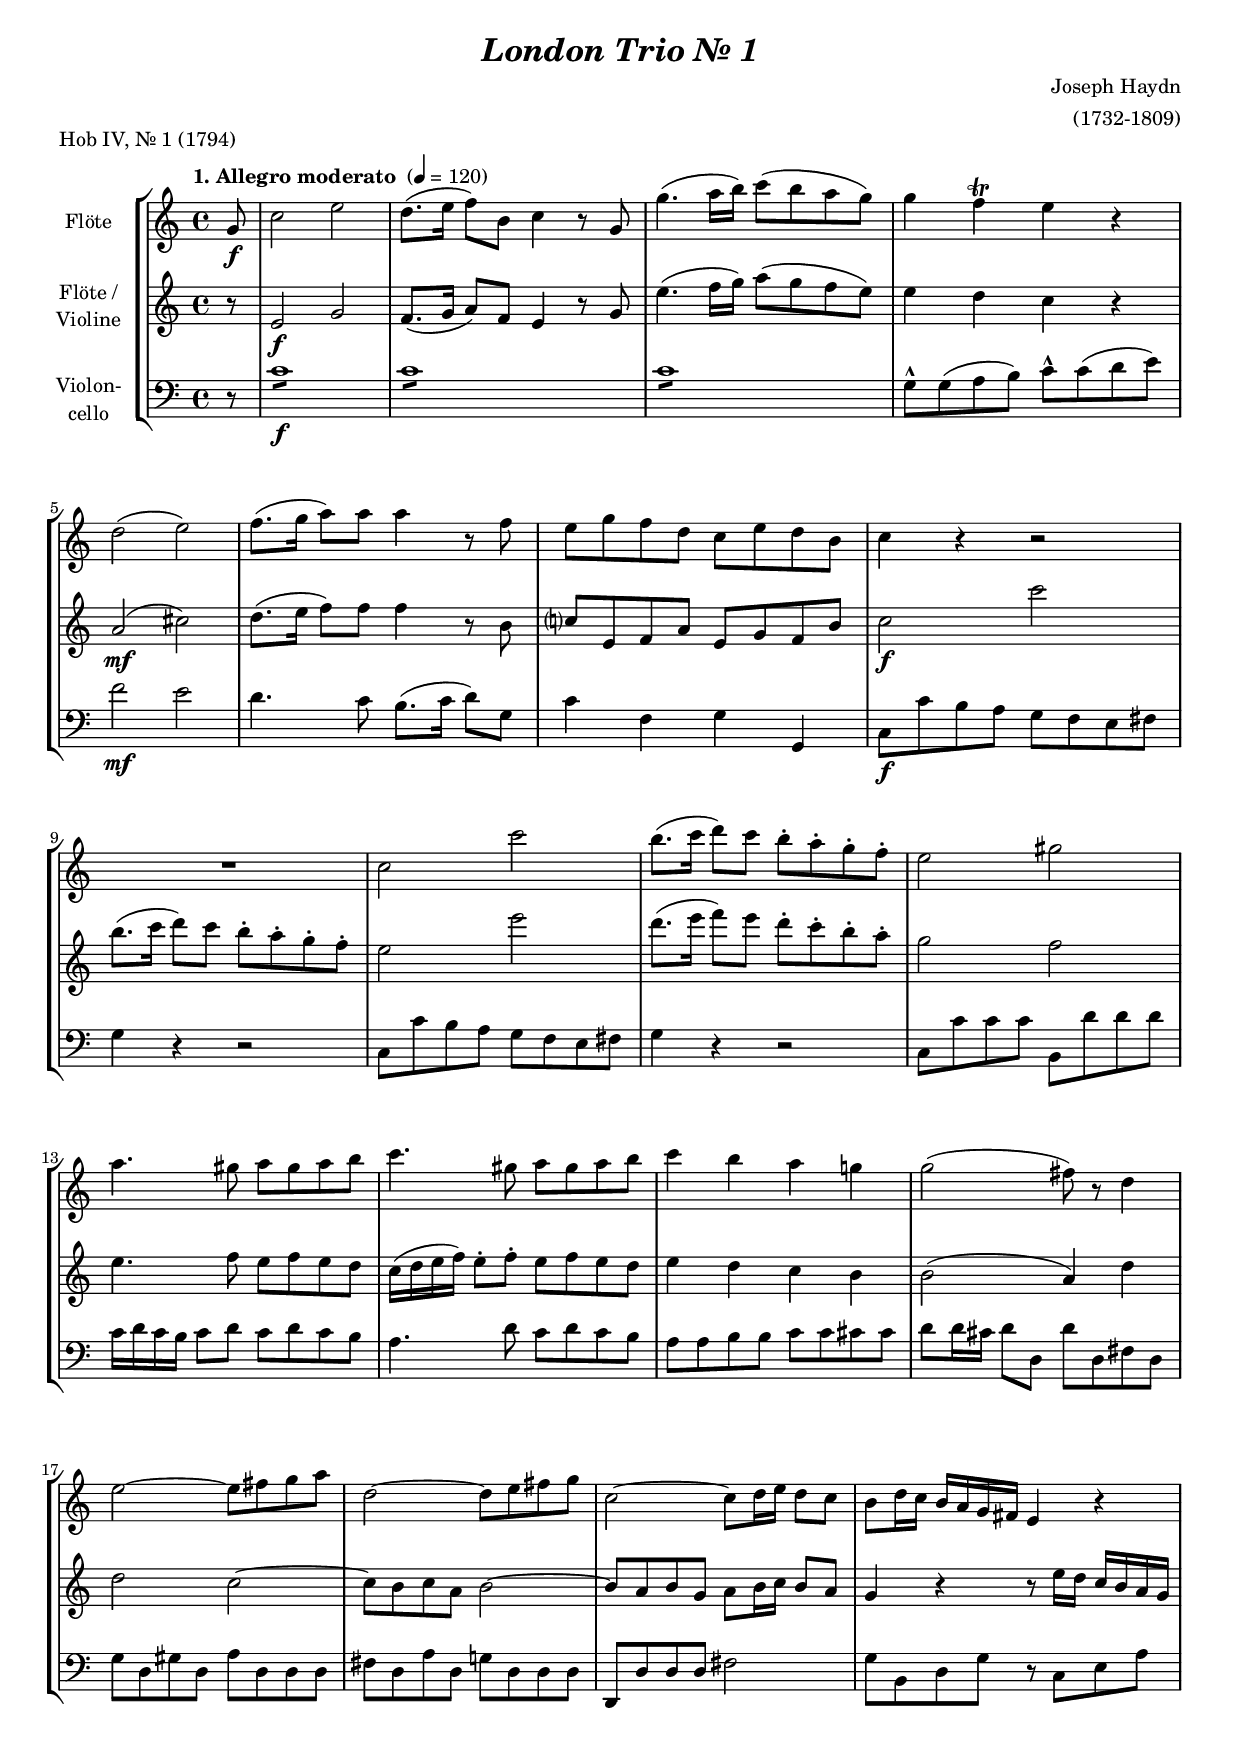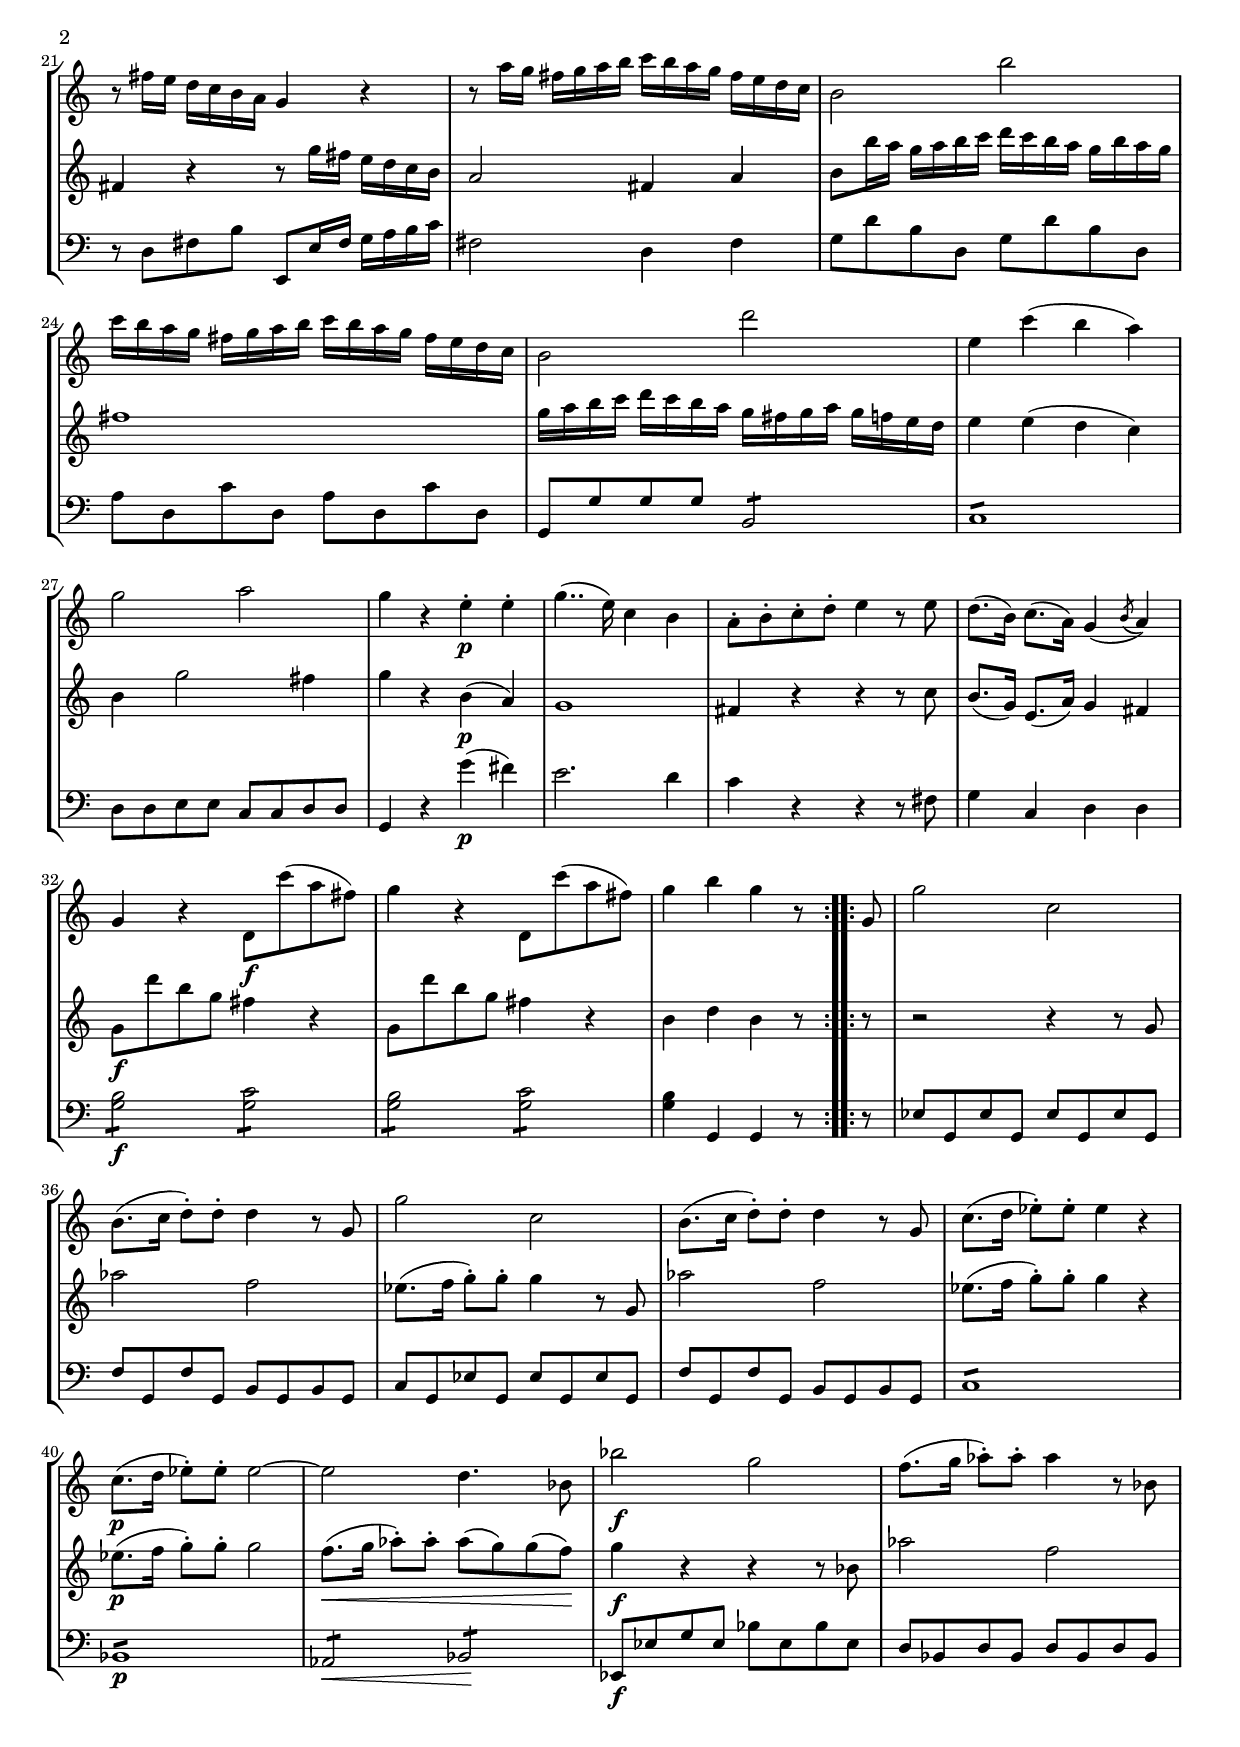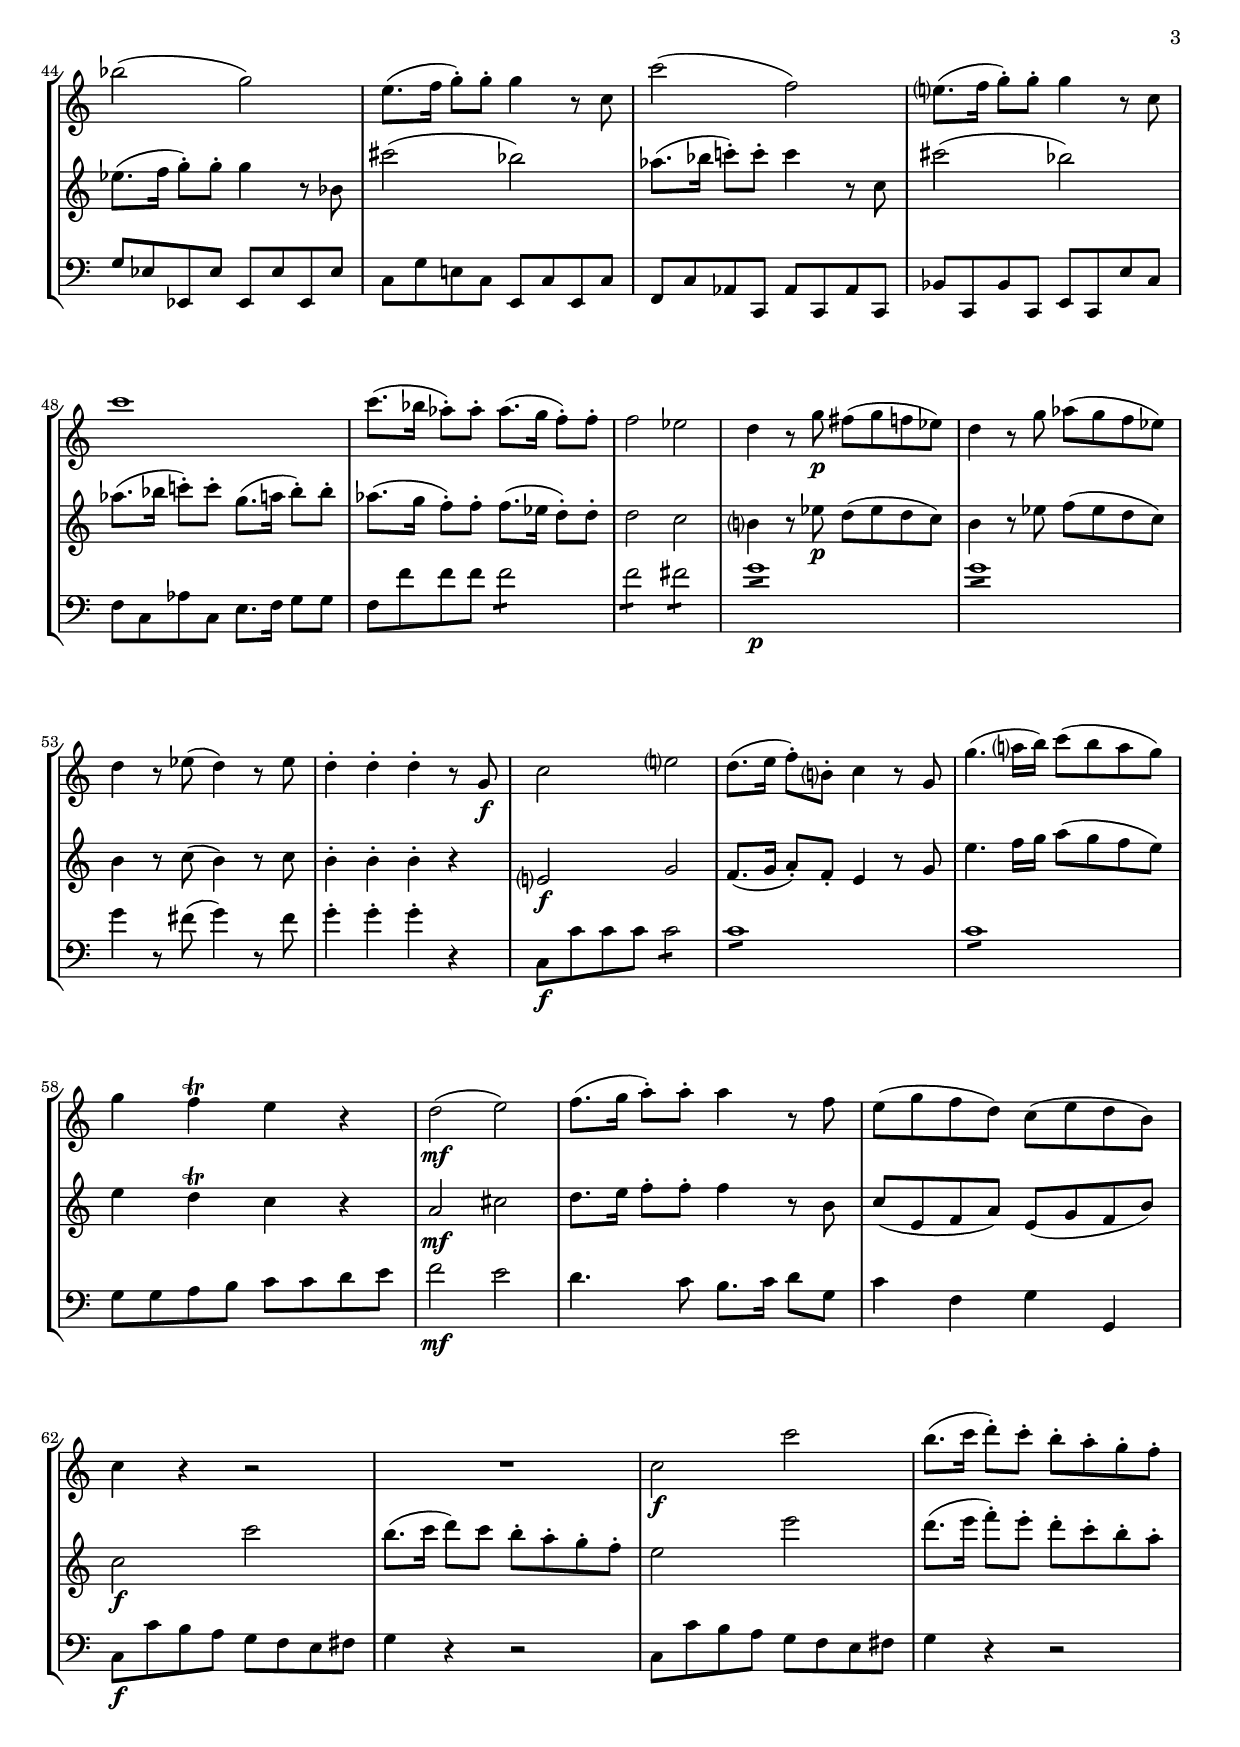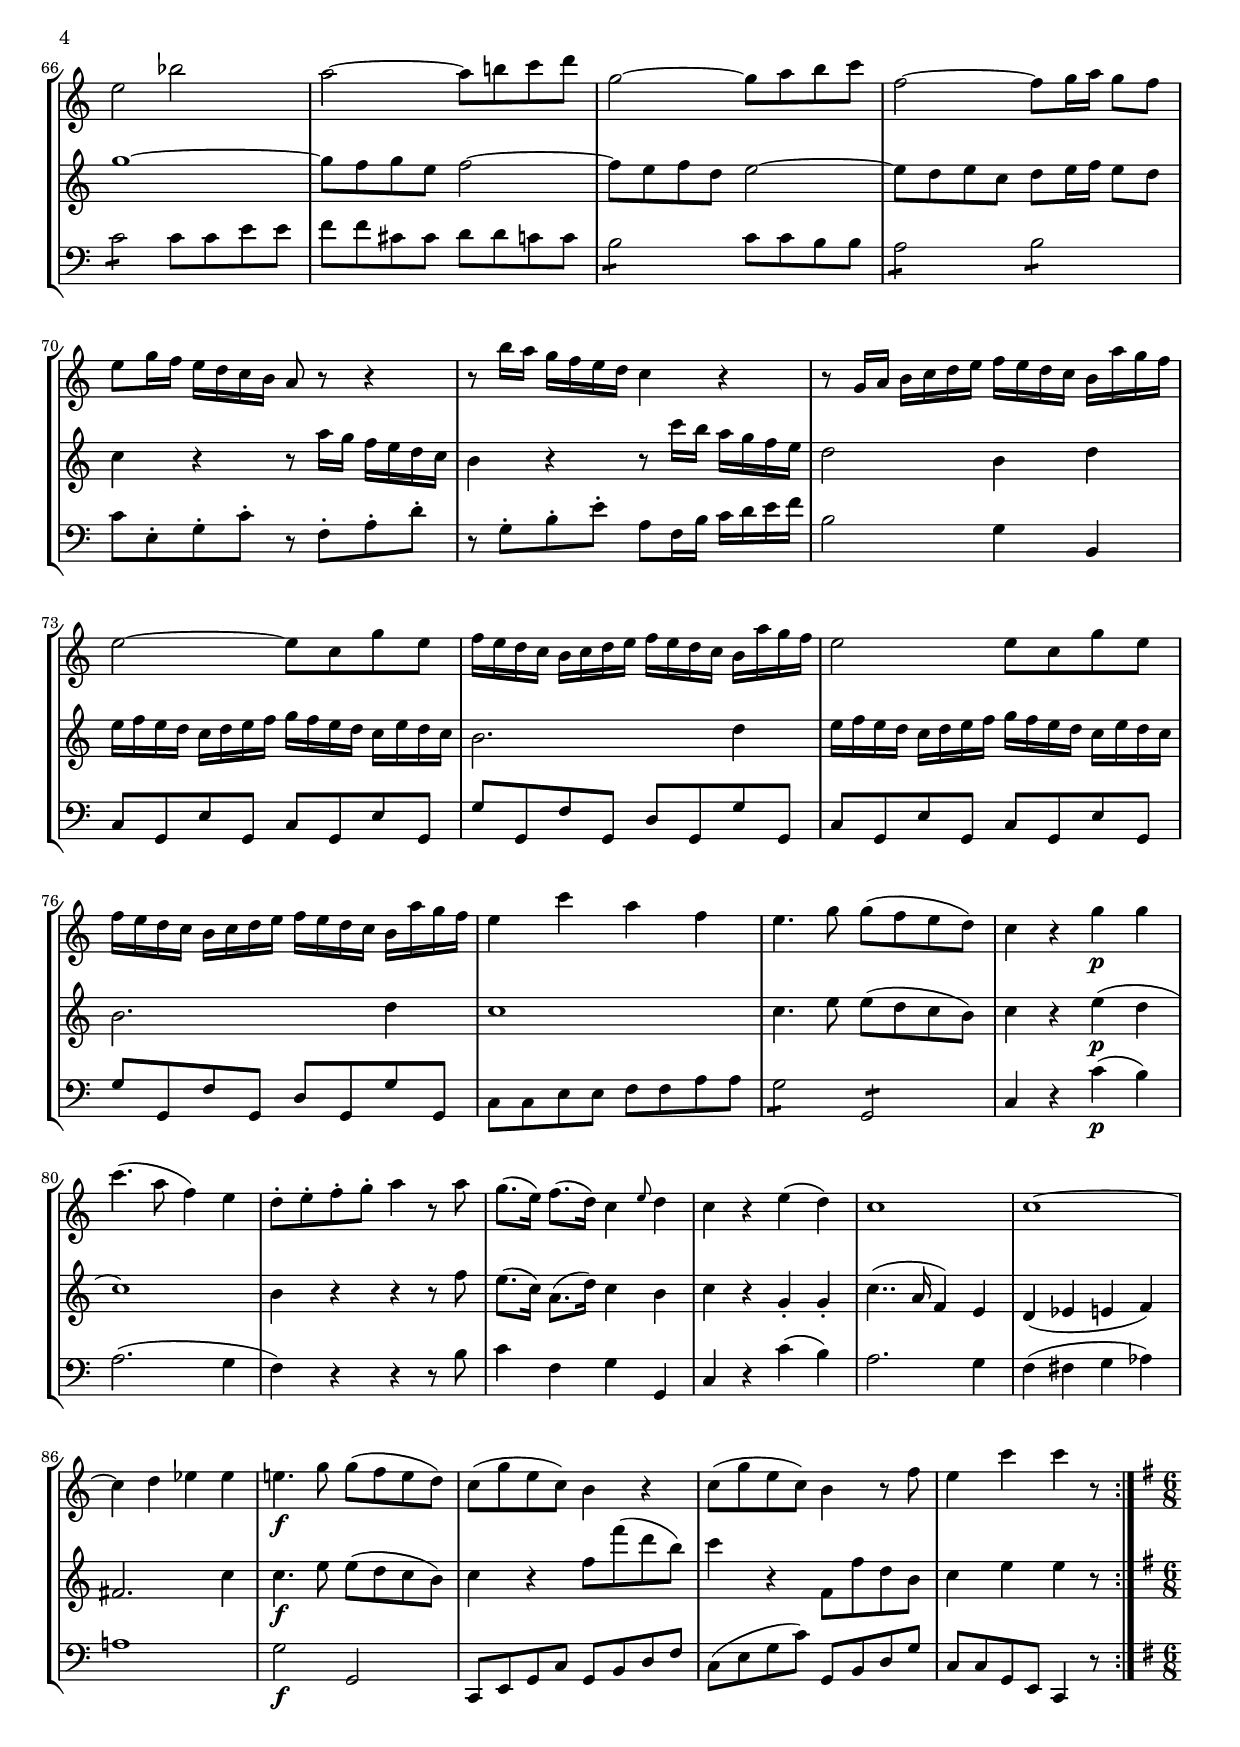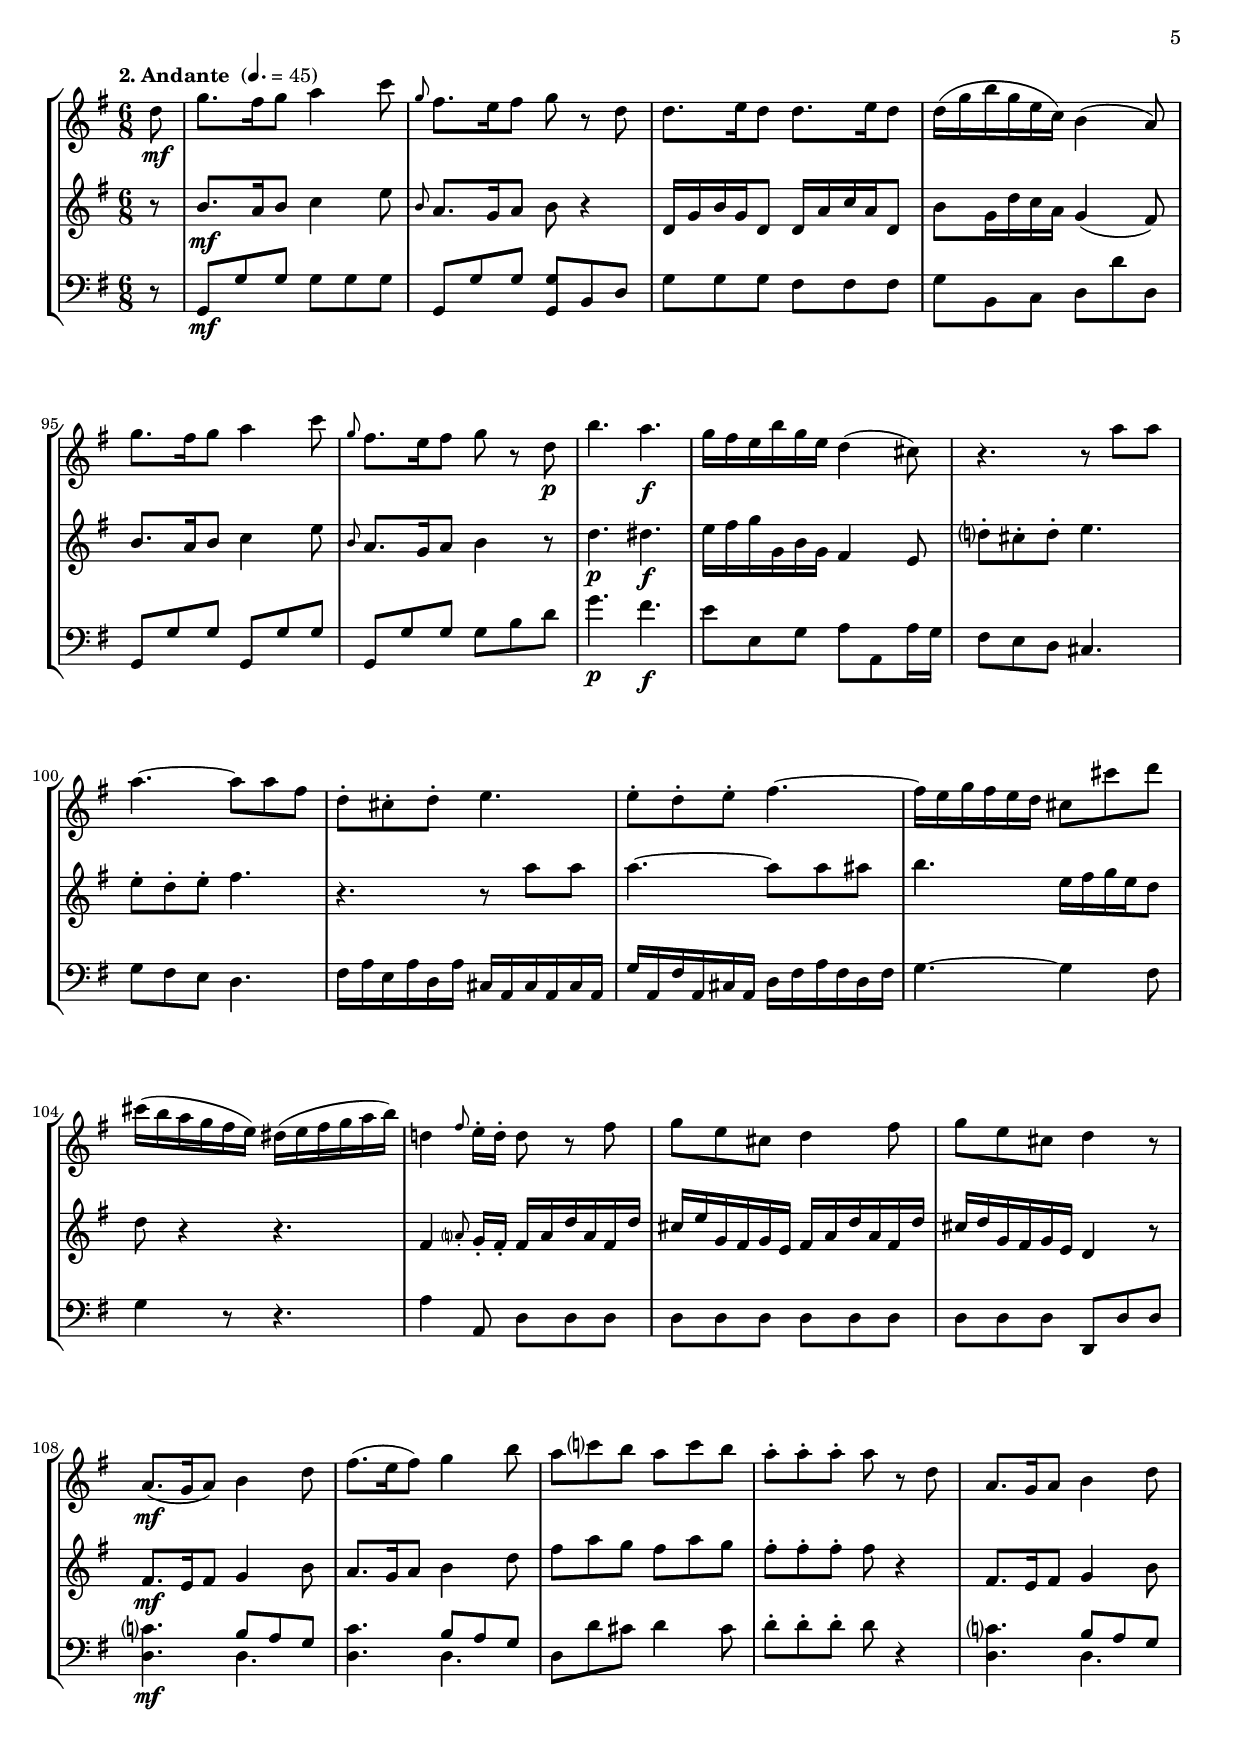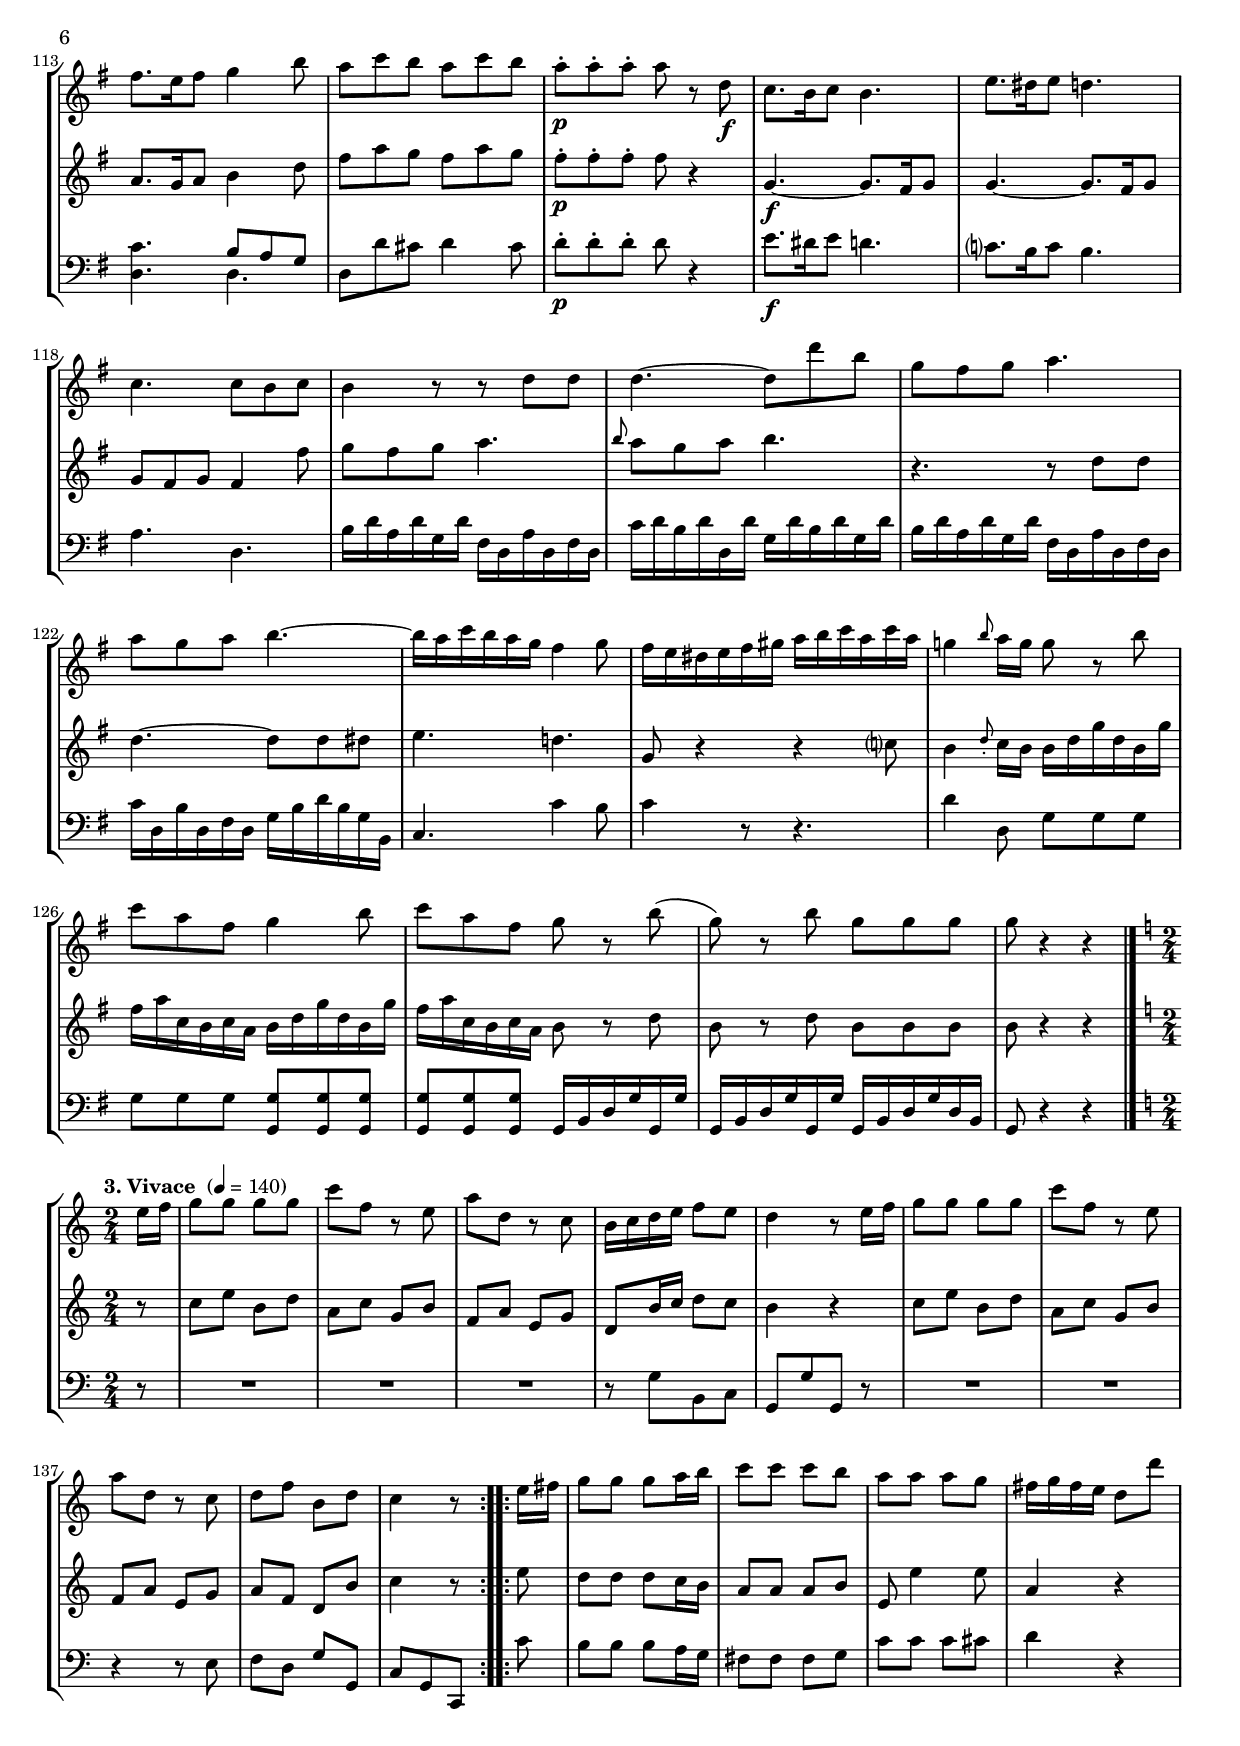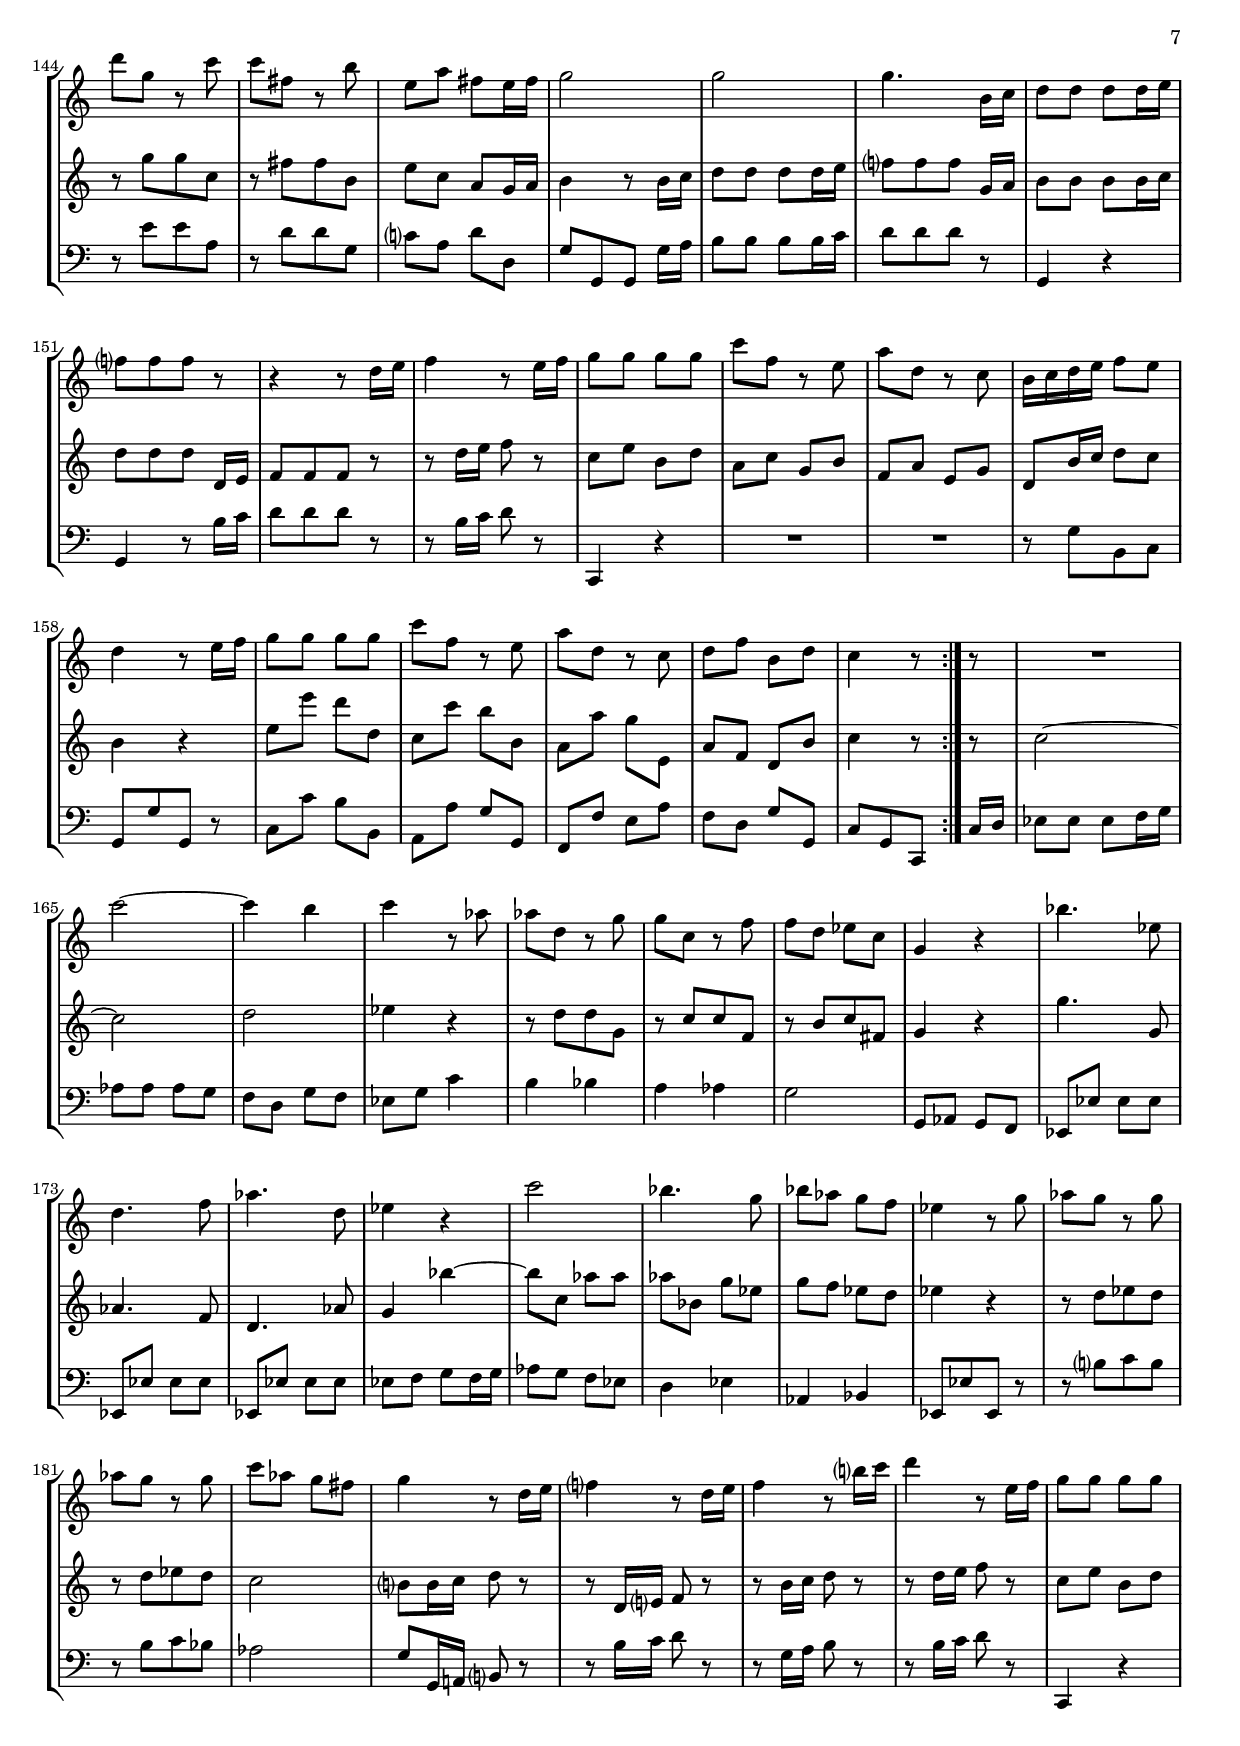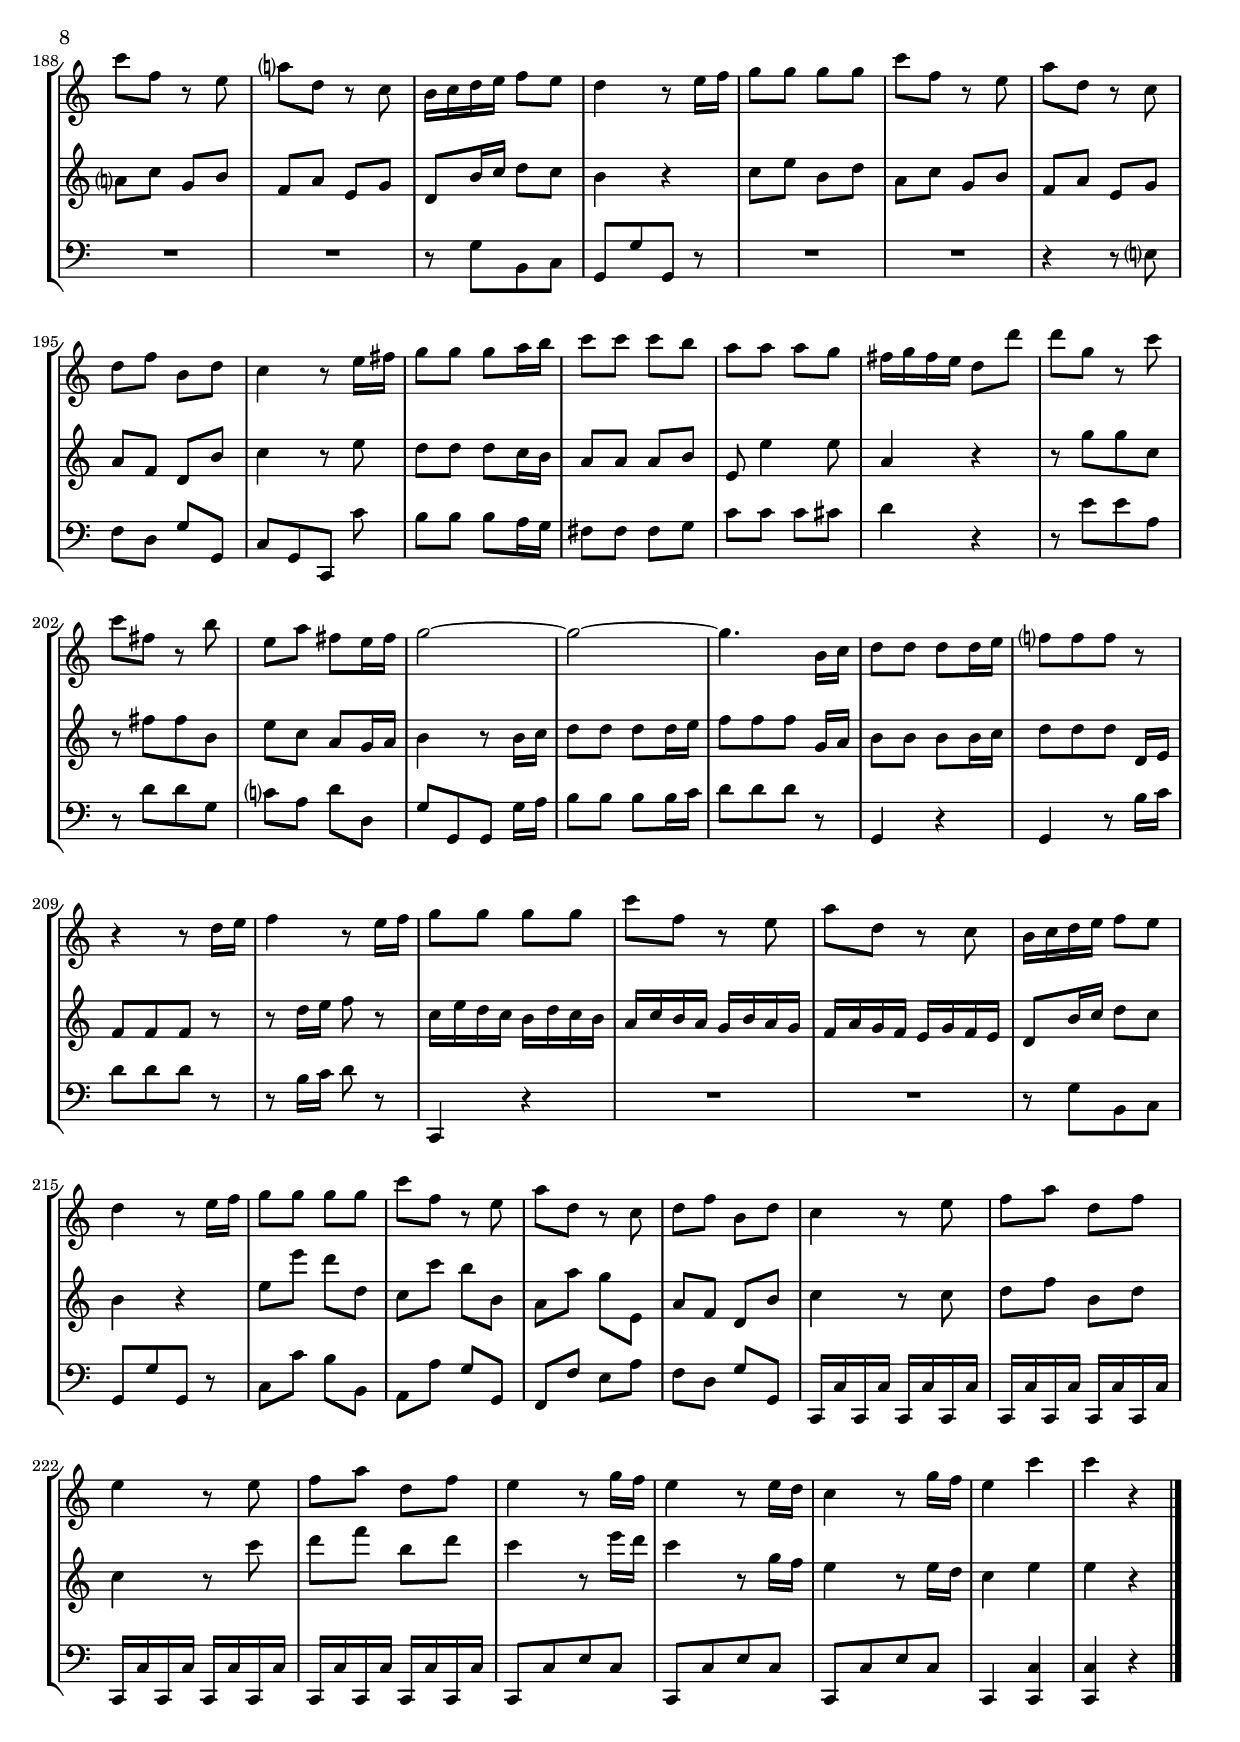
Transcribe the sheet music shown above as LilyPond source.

\version "2.18.2"
\include "deutsch.ly"

#(set-global-staff-size 17.5)

\header {
  title     = \markup \bold \italic "London Trio Nr. 1"
  composer  = "Joseph Haydn"
  arranger  = "(1732-1809)"
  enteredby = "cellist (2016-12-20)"
  piece     = "Hob IV, Nr. 1 (1794)"
}

voiceconsts = {
  \key b \major
  \clef "treble"
%  \numericTimeSignature
  \compressFullBarRests
  % Set default beaming for all staves
%  \set Timing.beamExceptions = #'()
%  \set Timing.baseMoment     = #(ly:make-moment 1 4)
%  \set Timing.beatStructure  = #'(1 1 1)
}

mifl = "flute"
mist = "string ensemble 1"
miba = "bassoon"
%miba = "harpsichord"
milo = "drawbar organ"

introa = {        \tempo "1. Allegro moderato " 4=120 \time 4/4 }
introb = { \break \tempo "2. Andante "         4.=45  \time 6/8 \key f \major }
introc = { \break \tempo "3. Vivace "           4=140 \time 2/4 \key b \major }

va = \relative c' {
  \voiceconsts

  \introa
  \repeat volta 2 {
    \partial 8 f8\f
    b2 d
    c8.( d16 es8) a, b4 r8 f
    f'4.( g16 a) b8( a g f)

    f4 es\trill d r
    c2( d)
    es8.( f16 g8) g g4 r8 es
    d f es c b d c a

    b4 r r2
    R1
    b2 b'
    a8.( b16 c8) b a-. g-. f-. es-.

    d2 fis
    g4. fis8 g fis g a
    b4. fis8 g fis g a

    b4 a g f!
    f2( e8) r c4
    d2~ d8 e f g

    c,2~ c8 d e f
    b,2~ b8 c16 d c8 b
    a c16 b a g f e d4 r

    r8 e'16 d c b a g f4 r
    r8 g'16 f e f g a b a g f e d c b
    a2 a'

    b16 a g f e f g a b a g f e d c b
    a2 c'
    d,4 b'( a g)

    f2 g
    f4 r d-.\p d-.
    f4..( d16) b4 a
    g8-. a-. b-. c-. d4 r8 d

    c8.( a16) b8.( g16) f4( \acciaccatura a8 g4)
    f r c8\f b''( g e)
    f4 r c,8 b''( g e)
    f4 a f r8
  }
  \repeat volta 2 {
    f,
    f'2 b,
    a8.( b16 c8)-. c-. c4 r8 f,
    f'2 b,

    a8.( b16 c8)-. c-. c4 r8 f,
    b8.( c16 des8)-. des-. des4 r
    b8.(\p c16 des8)-. des-. des2~

    des c4. as8
    as'2\f f
    es8.( f16 ges8)-. ges-. ges4 r8 as,

    as'2( f)
    d8.( es16 f8)-. f-. f4 r8 b,
    b'2( es,)

    d?8.( es16 f8)-. f-. f4 r8 b,
    b'1
    b8.( as16 ges8)-. ges-. ges8.( f16 es8)-. es-.

    es2 des
    c4 r8 f\p e( f es des)
    c4 r8 f ges( f es des)

    c4 r8 des( c4) r8 des
    c4-. c-. c-. r8 f,\f
    b2 d?
    c8.( d16 es8)-. a,?-. b4 r8 f
    f'4.( g?16 a) b8( a g f)
    f4 es\trill d r

    c2(\mf d)
    es8.( f16 g8)-. g-. g4 r8 es
    d( f es c) b( d c a)
    b4 r r2
    R1

    b2\f b'
    a8.( b16 c8)-. b-. a-. g-. f-. es-.
    d2 as'
    g~ g8 a! b c
    f,2~ f8 g a b

    es,2~ es8 f16 g f8 es
    d f16 es d c b a g8 r r4
    r8 a'16 g f es d c b4 r

    r8 f16 g a b c d es d c b a g' f es
    d2~ d8 b f' d
    es16 d c b a b c d es d c b a g' f es

    d2 d8 b f' d
    es16 d c b a b c d es d c b a g' f es
    d4 b' g es

    d4. f8 f( es d c)
    b4 r f'\p f
    b4.( g8 es4) d
    c8-. d-. es-. f-. g4 r8 g

    f8.( d16) es8.( c16) b4 \grace d8 c4
    b r d( c)
    b1
    b~
    b4 c des des

    d!4.\f f8 f( es d c)
    b( f' d b) a4 r
    b8( f' d b) a4 r8 es'
    d4 b' b r8
  }

  \introb
  \partial 8 c,\mf
  f8. e16 f8 g4 b8
  \grace f e8. d16 e8 f r c
  c8. d16 c8 c8. d16 c8

  c16( f a f d b) a4( g8)
  f'8. e16 f8 g4 b8
  \grace f e8. d16 e8 f r c\p
  a'4. g\f

  f16 e d a' f d c4( h8)
  r4. r8 g' g
  g4.~ g8 g e
  c-. h-. c-. d4.

  d8-. c-. d-. e4.~
  e16 d f e d c h8 h' c
  h16( a g f e d) cis( d e f g a)

  c,!4 \grace e8 d16-. c-. c8 r e
  f d h c4 e8
  f d h c4 r8

  g8.(\mf f16 g8) a4 c8
  e8.( d16 e8) f4 a8
  g b? a g b a
  g-. g-. g-. g r c,

  g8. f16 g8 a4 c8
  e8. d16 e8 f4 a8
  g b a g b a
  g-.\p g-. g-. g r c,\f

  b8. a16 b8 a4.
  d8. cis16 d8 c4.
  b b8 a b
  a4 r8 r c c

  c4.~ c8 c' a
  f e f g4.
  g8 f g a4.~

  a16 g b a g f e4 f8
  e16 d cis d e fis g a b g b g
  f!4 \grace a8 g16 f f8 r a

  b g e f4 a8
  b g e f r a(
  f) r a f f f
  f r4 r \bar "|."

  \introc
  \repeat volta 2 {
    \partial 8 d16 es
    f8 f f f
    b es, r d
    g c, r b
    a16 b c d es8 d
    c4 r8 d16 es
    f8 f f f
    b es, r d

    g c, r b
    c es a, c
    b4 r8
  }
  \repeat volta 2 {
    d16 e
    f8 f f g16 a
    b8 b b a
    g g g f
    e16 f e d c8 c'
    c f, r b

    b e, r a
    d, g e d16 e
    f2
    f
    f4. a,16 b
    c8 c c c16 d
    es?8[ es es] r
    r4 r8 c16 d

    es4 r8 d16 es
    f8 f f f
    b es, r d
    g c, r b
    a16 b c d es8 d
    c4 r8 d16 es
    f8 f f f
    b es, r d
    g c, r b

    c es a, c
    b4 r8
  }
  r
  R2
  b'2~
  b4 a
  b r8 ges
  ges c, r f
  f b, r es
  es c des b

  f4 r
  as'4. des,8
  c4. es8
  ges4. c,8
  des4 r
  b'2
  as4. f8
  as ges f es

  des4 r8 f
  ges f r f
  ges f r f
  b ges f e
  f4 r8 c16 d
  es?4 r8 c16 d
  es4 r8 a?16 b
  c4 r8 d,16 es

  f8 f f f
  b es, r d
  g? c, r b
  a16 b c d es8 d
  c4 r8 d16 es
  f8 f f f
  b es, r d
  g c, r b
  c es a, c

  b4 r8 d16 e
  f8 f f g16 a
  b8 b b a
  g g g f
  e16 f e d c8 c'
  c f, r b
  b e, r a
  d, g e d16 e
  f2~

  f~
  f4. a,16 b
  c8 c c c16 d
  es?8[ es es] r
  r4 r8 c16 d
  es4 r8 d16 es
  f8 f f f
  b es, r d

  g c, r b
  a16 b c d es8 d
  c4 r8 d16 es
  f8 f f f
  b es, r d
  g c, r b
  c es a, c
  b4 r8 d

  es g c, es
  d4 r8 d
  es g c, es
  d4 r8 f16 es
  d4 r8 d16 c
  b4 r8 f'16 es
  d4 b'
  b r \bar "|."
}

vb = \relative c' {
  \voiceconsts

  \introa
  \repeat volta 2 {
    \partial 8 r8
    d2\f f
    es8.( f16 g8) es d4 r8 f
    d'4.( es16 f) g8( f es d)

    d4 c b r
    g2(\mf h)
    c8.( d16 es8) es es4 r8 a,
    b? d, es g d f es a

    b2\f b'
    a8.( b16 c8) b a-. g-. f-. es-.
    d2 d'
    c8.( d16 es8) d c-. b-. a-. g-.

    f2 es
    d4. es8 d es d c
    b16( c d es) d8-. es-. d es d c

    d4 c b a
    a2( g4) c
    c2 b~

    b8 a b g a2~
    a8 g a f g a16 b a8 g
    f4 r r8 d'16 c b a g f

    e4 r r8 f'16 e d c b a
    g2 e4 g
    a8 a'16 g f g a b c b a g f a g f

    e1
    f16 g a b c b a g f e f g f es d c
    d4 d( c b)

    a f'2 e4
    f r a,(\p g)
    f1
    e4 r r r8 b'

    a8.( f16) d8.( g16) f4 e
    f8\f c'' a f e4 r
    f,8 c'' a f e4 r
    a, c a r8
  }
  \repeat volta 2 {
    r
    r2 r4 r8 f
    ges'2 es
    des8.( es16 f8)-. f-. f4 r8 f,

    ges'2 es
    des8.( es16 f8)-. f-. f4 r
    des8.(\p es16 f8)-. f-. f2

    es8.(\< f16 ges8)-. ges-. ges( f) f( es)\!
    f4\f r r r8 as,
    ges'2 es

    des8.( es16 f8)-. f-. f4 r8 as,
    h'2( as)
    ges8.( as16 b!8)-. b-. b4 r8 b,

    h'2( as)
    ges8.( as16 b!8)-. b-. f8.( g16 as8)-. as-.
    ges8.( f16 es8)-. es-. es8.( des16 c8)-. c-.

    c2 b
    a?4 r8 des\p c( des c b)
    a4 r8 des es( des c b)

    a4 r8 b( a4) r8 b
    a4-. a-. a-. r
    d,?2\f f
    es8.( f16 g8)-. es-. d4 r8 f

    d'4. es16 f g8( f es d)
    d4 c\trill b r
    g2\mf h
    c8. d16 es8-. es-. es4 r8 a,

    b( d, es g) d( f es a)
    b2\f b'
    a8.( b16 c8) b a-. g-. f-. es-.
    d2 d'

    c8.( d16 es8)-. d-. c-. b-. a-. g-.
    f1~
    f8 es f d es2~
    es8 d es c d2~

    d8 c d b c d16 es d8 c
    b4 r r8 g'16 f es d c b
    a4 r r8 b'16 a g f es d

    c2 a4 c
    d16 es d c b c d es f es d c b d c b
    a2. c4

    d16 es d c b c d es f es d c b d c b
    a2. c4
    b1

    b4. d8 d( c b a)
    b4 r d(\p c
    b1)
    a4 r r r8 es'

    d8.( b16) g8.( c16) b4 a
    b r f-. f-.
    b4..( g16 es4) d
    c( des d es)
    e2. b'4

    b4.\f d8 d( c b a)
    b4 r es8 es'( c a)
    b4 r es,,8 es' c a
    b4 d d r8
  }

  \introb
  \partial 8 r
  a8.\mf g16 a8 b4 d8
  \grace a g8. f16 g8 a r4
  c,16 f a f c8 c16 g' b g c,8

  a' f16 c' b g f4( e8)
  a8. g16 a8 b4 d8
  \grace a g8. f16 g8 a4 r8
  c4.\p cis\f

  d16 e f f, a f e4 d8
  c'?-. h-. c-. d4.
  d8-. c-. d-. e4.
  r r8 g g

  g4.~ g8 g gis
  a4. d,16 e f d c8
  c r4 r4.

  e,4 \grace g?8-. f16-. e-. e g c g e c'
  h d f, e f d e g c g e c'
  h c f, e f d c4 r8

  e8.\mf d16 e8 f4 a8
  g8. f16 g8 a4 c8
  e g f e g f
  e-. e-. e-. e r4

  e,8. d16 e8 f4 a8
  g8. f16 g8 a4 c8
  e g f e g f
  e-.\p e-. e-. e r4

  f,4.~\f f8. e16 f8
  f4.~ f8. e16 f8
  f e f e4 e'8
  f e f g4.

  \grace a8 g f g a4.
  r r8 c, c
  c4.~ c8 c cis

  d4. c!
  f,8 r4 r4 b?8
  a4 \grace c8-. b16 a a c f c a f'

  e g b, a b g a c f c a f'
  e g b, a b g a8 r c
  a r c a a a
  a r4 r \bar "|."

  \introc
  \repeat volta 2 {
    \partial 8 r8
    b d a c
    g b f a
    es g d f
    c a'16 b c8 b
    a4 r
    b8 d a c
    g b f a

    es g d f
    g es c a'
    b4 r8
  }
  \repeat volta 2 {
    d
    c c c b16 a
    g8 g g a
    d, d'4 d8
    g,4 r
    r8 f'[ f b,]

    r e[ e a,]
    d b g f16 g
    a4 r8 a16 b
    c8 c c c16 d
    es?8[ es es] f,16 g
    a8 a a a16 b
    c8[ c c] c,16 d
    es8[ es es] r

    r c'16 d es8 r
    b d a c
    g b f a
    es g d f
    c a'16 b c8 b
    a4 r
    d8 d' c c,
    b b' a a,
    g g' f d,

    g es c a'
    b4 r8
  }
  r b2~
  b
  c
  des4 r
  r8 c[ c f,]
  r b[ b es,]
  r a[ b e,]

  f4 r
  f'4. f,8
  ges4. es8
  c4. ges'8
  f4 as'~
  as8 b, ges' ges
  ges as, f' des
  f es des c

  des4 r
  r8 c[ des c]
  r c[ des c]
  b2
  a?8 a16 b c8 r
  r c,16 d? es8 r
  r a16 b c8 r
  r c16 d es8 r

  b d a c
  g? b f a
  es g d f
  c a'16 b c8 b
  a4 r
  b8 d a c
  g b f a
  es g d f
  g es c a'

  b4 r8 d
  c c c b16 a
  g8 g g a
  d, d'4 d8
  g,4 r
  r8 f'[ f b,]
  r e[ e a,]
  d b g f16 g
  a4 r8 a16 b

  c8 c c c16 d
  es8[ es es] f,16 g
  a8 a a a16 b
  c8[ c c] c,16 d
  es8[ es es] r
  r c'16 d es8 r
  b16 d c b a c b a
  g b a g f a g f

  es g f es d f es d
  c8 a'16 b c8 b
  a4 r
  d8 d' c c,
  b b' a a,
  g g' f d,
  g es c a'
  b4 r8 b

  c es a, c
  b4 r8 b'
  c es a, c
  b4 r8 d16 c
  b4 r8 f16 es
  d4 r8 d16 c
  b4 d
  d r \bar "|."
}

vc = \relative c' {
  \voiceconsts
  \clef "bass"

  \introa
  \repeat volta 2 {
    \partial 8 r8
    \repeat tremolo 8 b\f
    \repeat tremolo 8 b
    \repeat tremolo 8 b

    f-^ f( g a) b-^ b( c d)
    es2\mf d
    c4. b8 a8.( b16 c8) f,
    b4 es, f f,

    b8\f b' a g f es d e
    f4 r r2
    b,8 b' a g f es d e
    f4 r r2

    b,8 b' b b a, c' c c
    b16 c b a b8 c b c b a
    g4. c8 b c b a

    g g a a b b h h
    c c16 h c8 c, c' c, e c
    f c fis c g' c, c c

    e c g' c, f! c c c
    c, c' c c e2
    f8 a, c f r b, d g

    r c, e a d,, d'16 e f g a b
    e,2 c4 e
    f8 c' a c, f c' a c,

    g' c, b' c, g' c, b' c,
    f, f' f f \repeat tremolo 4 a,
    \repeat tremolo 8 b

    c c d d b b c c
    f,4 r f''(\p e)
    d2. c4
    b r r r8 e,

    f4 b, c c
    \repeat tremolo 4 <f a>8\f \repeat tremolo 4 <f b>
    \repeat tremolo 4 <f a> \repeat tremolo 4 <f b>
    <f a>4 f, f r8
  }
  \repeat volta 2 {
    r
    des' f, des' f, des' f, des' f,
    es' f, es' f, a f a f
    b f des' f, des' f, des' f,

    es' f, es' f, a f a f
    \repeat tremolo 8 b
    \repeat tremolo 8 as\p

    \repeat tremolo 4 ges\< \repeat tremolo 4 as\!
    des,\f des' f des as' des, as' des,
    c as c as c as c as

    f' des des, des' des, des' des, des'
    b f' d! b d, b' d, b'
    es, b' ges b, ges' b, ges' b,

    as' b, as' b, d b d' b
    es b ges' b, d8. es16 f8 f
    es es' es es \repeat tremolo 4 es
    \repeat tremolo 4 es \repeat tremolo 4 e
    \repeat tremolo 8 f\p
    \repeat tremolo 8 f

    f4 r8 e( f4) r8 e
    f4-. f-. f-. r
    b,,8\f b' b b \repeat tremolo 4 b
    \repeat tremolo 8 b

    \repeat tremolo 8 b
    f f g a b b c d
    es2\mf d

    c4. b8 a8. b16 c8 f,
    b4 es, f f,
    b8\f b' a g f es d e
    f4 r r2

    b,8 b' a g f es d e
    f4 r r2
    \repeat tremolo 4 b8 b b d d
    es es h h c c b b

    \repeat tremolo 4 a b b a a
    \repeat tremolo 4 g \repeat tremolo 4 a
    b d,-. f-. b-. r es,-. g-. c-.
    
    r f,-. a-. d-. g, es16 a b c d es
    a,2 f4 a,
    b8 f d' f, b f d' f,
    f' f, es' f, c' f, f' f,

    b f d' f, b f d' f,
    f' f, es' f, c' f, f' f,
    b b d d es es g g

    \repeat tremolo 4 f \repeat tremolo 4 f,
    b4 r b'(\p a)
    g2.( f4
    es) r r r8 a

    b4 es, f f,
    b r b'( a)
    g2. f4
    es( e f ges)
    g!1

    f2\f f,
    b,8 d f b f a c es
    b( d f b) f, a c f
    b, b f d b4 r8
  }

  \introb
  \partial 8 r8
  f'8\mf f' f f f f
  f, f' f <f, f'> a c
  f f f e e e

  f a, b c c' c,
  f, f' f f, f' f
  f, f' f  f a c
  f4.\p e\f

  d8 d, f g g, g'16 f
  e8 d c h4.
  f'8 e d c4.
  e16 g d g c, g' h, g h g h g

  f' g, e' g, h g c e g e c e
  f4.~ f4 e8
  f4 r8 r4.

  g4 g,8 c c c
  c c c c c c
  c c c c, c' c

  <c b'?>4.\mf << { a'8 g f } \\ c4. >>
  <c b'> << { a'8 g f } \\ c4. >>
  c8 c' h c4 h8
  c-. c-. c-. c r4

  <c, b'?>4. << { a'8 g f } \\ c4. >>
  <c b'> << { a'8 g f } \\ c4. >>
  c8 c' h c4 h8
  c-.\p c-. c-. c r4

  d8.\f cis16 d8 c4.
  b?8. a16 b8 a4.
  g c,
  a'16 c g c f, c' e, c g' c, e c

  b' c a c c, c' f, c' a c f, c'
  a c g c f, c' e, c g' c, e c
  b' c, a' c, e c f a c a f a,

  b4. b'4 a8
  b4 r8 r4.
  c4 c,8 f f f

  f f f <f, f'> <f f'> <f f'>
  <f f'> <f f'> <f f'> f16 a c f f, f'
  f, a c f f, f' f, a c f c a
  f8 r4 r \bar "|."

  \introc
  \repeat volta 2 {
    \partial 8 r8
    R2*3
    r8 f'[ a, b]
    f[ f' f,] r
    R2*2
    r4 r8 d'
    es c f f,

    b[ f b,]
  }
  \repeat volta 2 {
    b''
    a a a g16 f
    e8 e e f
    b b b h
    c4 r
    r8 d[ d g,]

    r c[ c f,]
    b? g c c,
    f[ f, f] f'16 g
    a8 a a a16 b
    c8[ c c] r
    f,,4 r
    f r8 a'16 b
    c8[ c c] r

    r a16 b c8 r
    b,,4 r
    R2*2
    r8 f''[ a, b]
    f[ f' f,] r
    b b' a a,
    g g' f f,
    es es' d g

    es c f f,
    b[ f b,]
  }
  b'16 c
  des8 des des es16 f
  ges8 ges ges f
  es c f es
  des f b4
  a as
  g ges
  f2

  f,8 ges f es
  des des' des des
  des, des' des des
  des, des' des des
  des es f es16 f
  ges8 f es des
  c4 des
  ges, as

  des,8[ des' des,] r
  r a''?[ b a]
  r a[ b as]
  ges2
  f8 f,16 g! a?8 r
  r a'16 b c8 r
  r f,16 g a8 r
  r a16 b c8 r

  b,,4 r
  R2*2
  r8 f''[ a, b]
  f[ f' f,] r
  R2*2
  r4 r8 d'?
  es c f f,

  b[ f b,] b''
  a a a g16 f
  e8 e e f
  b b b h
  c4 r
  r8 d[ d g,]
  r c[ c f,]
  b? g c c,
  f[ f, f] f'16 g

  a8 a a a16 b
  c8[ c c] r
  f,,4 r
  f r8 a'16 b
  c8[ c c] r
  r a16 b c8 r
  b,,4 r
  R2*2

  r8 f''[ a, b]
  f[ f' f,] r
  b b' a a,
  g g' f f,
  es es' d g
  es c f f,
  b,16 b' b, b' b, b' b, b'

  b, b' b, b' b, b' b, b'
  b, b' b, b' b, b' b, b'
  b, b' b, b' b, b' b, b'
  b,8[ b' d b]
  b,[ b' d b]
  b,[ b' d b]
  b,4 <b b'>
  <b b'> r \bar "|."
}


music = \new StaffGroup <<
      \new Staff {
	\set Staff.midiInstrument = \mifl
	\set Staff.instrumentName = \markup \center-column { "Flöte" }
	\transpose b c' { \va }
      }

      \new Staff {
	\set Staff.midiInstrument = \mist
	\set Staff.instrumentName = \markup \center-column { "Flöte /" "Violine" }
	\transpose b c' { \vb }
      }

      \new Staff {
	\set Staff.midiInstrument = \miba
	\set Staff.instrumentName = \markup \center-column { "Violon-" "cello" }
	\transpose b c' { \vc }
      }
>>

\book {
  \score {
    \music
    \layout {}
  }

  \score {
    \unfoldRepeats \music

    \midi {
      \context {
        \Score
      }
    }
  }
}
